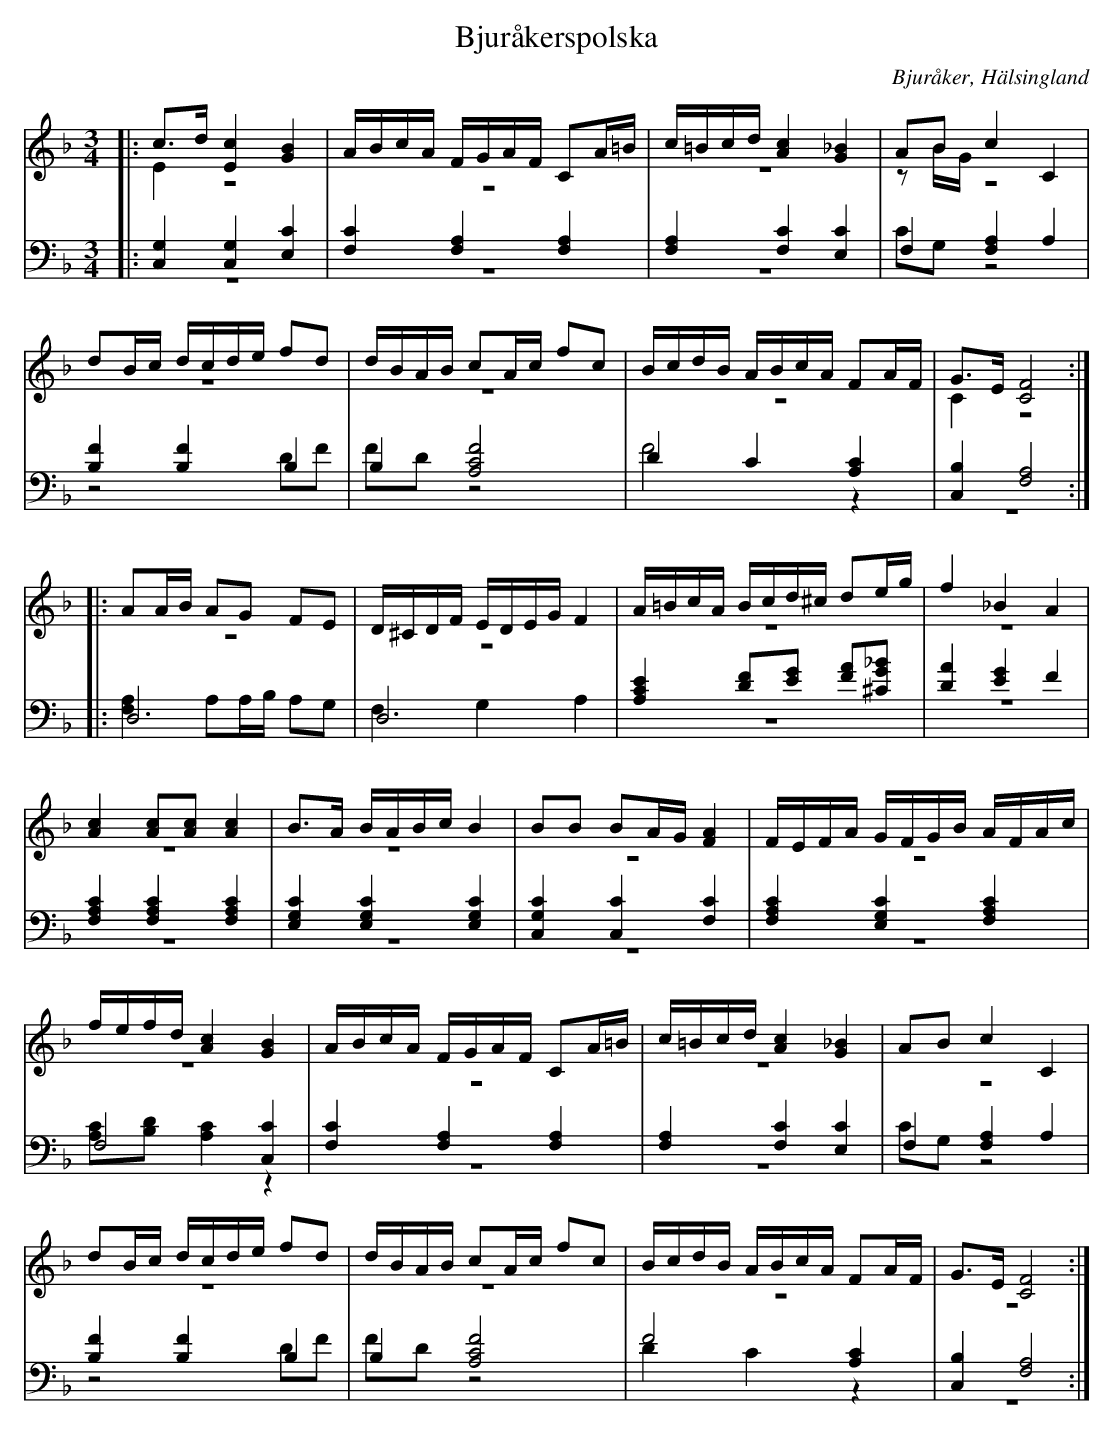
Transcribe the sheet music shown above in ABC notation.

X:1
T: Bjuråkerspolska
O: Bjuråker, Hälsingland
M: 3/4
L: 1/16
K: F
V:1
V:2 merge
V:3
V:4 merge
V:1
|: c2>d2 [E4c4] [G4B4]|ABcA FGAF C2A=B|c=Bcd [A4c4] [G4_B4]|A2B2 c4 C4 |
d2Bc dcde f2d2|dBAB c2Ac f2c2|BcdB ABcA F2AF|G2>E2 [C8F8]:|
|:A2AB A2G2 F2E2|D^CDF EDEG F4|A=BcA Bcd^c d2eg|f4 _B4 A4 |
[A4c4] [A2c2][A2c2] [A4c4]|B2>A2 BABc B4|B2B2 B2AG [F4A4]|FEFA GFGB AFAc|
fefd [A4c4] [G4B4]|ABcA FGAF C2A=B|c=Bcd [A4c4] [G4_B4]|A2B2 c4 C4 |
d2Bc dcde f2d2|dBAB c2Ac f2c2|BcdB ABcA F2AF|G2>E2 [C8F8]:|
V:2
|:E4 z8|z12|z12|z2BG z8 |
z12|z12|z12|C4 z8:|
|:z12|z12|z12|z12 |
z12|z12|z12|z12|
z12|z12|z12|z12|
z12|z12|z12|z12:|
V:3 clef=bass
|: [C,4G,4] [C,4G,4] [E,4C4]|[F,4C4] [F,4A,4] [F,4A,4]|[F,4A,4] [F,4C4] [E,4C4]| F,4 [F,4A,4] A,4|
[B,4F4] [B,4F4] B,4|B,4 [A,8C8F8]|D4 C4 [A,4C4]|[C,4B,4] [F,8A,8]:|
|:D,12|D,12|[A,4C4E4] [D2F2][E2G2] [F2A2][^C2G2_B2]|
[D4A4] [E4G4] F4|[F,4A,4C4] [F,4A,4C4] [F,4A,4C4]|[E,4G,4C4] [E,4G,4C4] [E,4G,4C4]|[C,4G,4C4] [C,4C4] [F,4C4]|
[F,4A,4C4] [E,4G,4C4] [F,4A,4C4]|F,8 [C,4C4]|[F,4C4] [F,4A,4] [F,4A,4]|[F,4A,4] [F,4C4] [E,4C4]|
F,4 [F,4A,4] A,4|[B,4F4] [B,4F4] B,4|B,4 [A,8C8F8]|F8  [A,4C4]|[C,4B,4] [F,8A,8]:|
V:4 clef=bass
|:z12|z12|z12|C2G,2 z8 |
z8 D2F2|F2D2 z8|F8 z4|z12:|
|:[F,4A,4] A,2A,B, A,2G,2|F,4 G,4 A,4|z12|z12 |
z12|z12|z12|z12|
[A,2C2][B,2D2] [A,4C4] z4|z12|z12|C2G,2 z8 |
z8 D2F2|F2D2 z8|D4 C4 z4|z12:|
